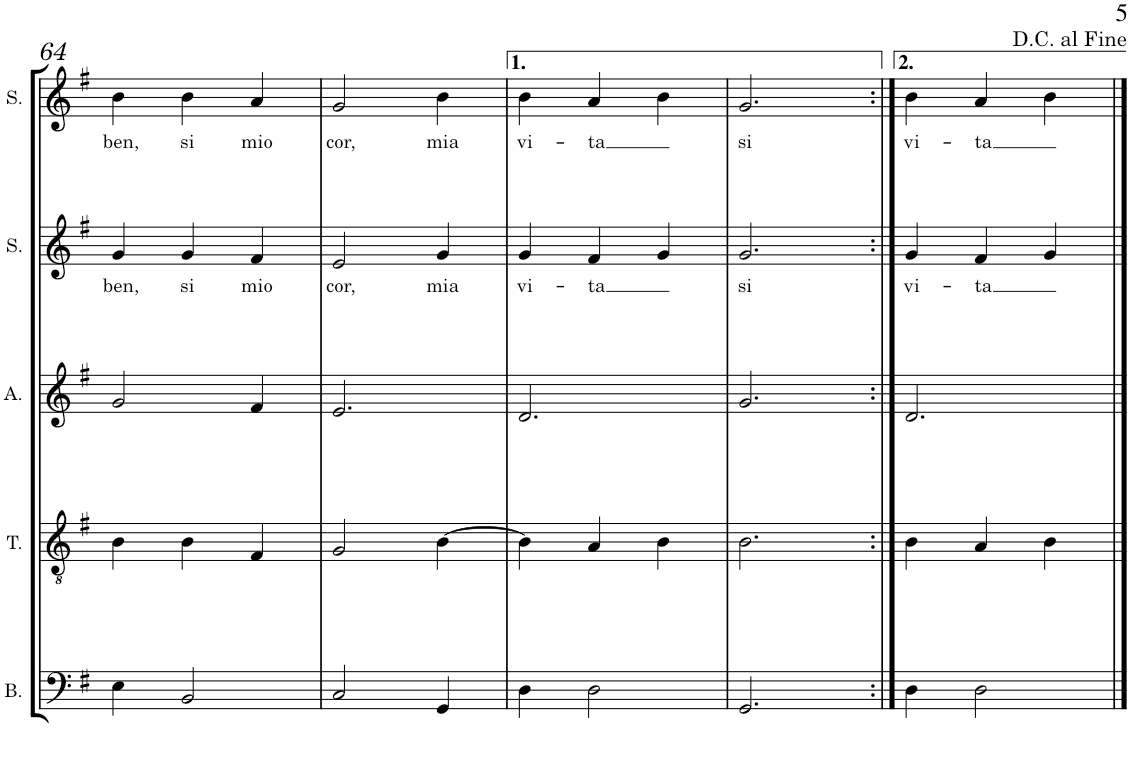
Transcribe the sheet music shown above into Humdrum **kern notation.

**kern	**kern	**kern	**kern	**text	**kern	**text
*part5	*part4	*part3	*part2	*part2	*part1	*part1
*staff5	*staff4	*staff3	*staff2	*staff2	*staff1	*staff1
*I"Bass	*I"Tenor	*I"Alto	*I"Soprano 2	*	*I"Soprano 1	*
*I'B.	*I'T.	*I'A.	*I'S.	*	*I'S.	*
!!LO:PB:g=z
*clefF4	*clefGv2	*clefG2	*clefG2	*	*clefG2	*
*k[f#]	*k[f#]	*k[f#]	*k[f#]	*	*k[f#]	*
*M3/4	*M3/4	*M3/4	*M3/4	*	*M3/4	*
=64	=64	=64	=64	=64	=64	=64
!	!	!	!	!LO:LY:b	!	!LO:LY:b
4E\	4B\	2g/	4g/	ben,	4b\	ben,
!	!	!	!	!LO:LY:b	!	!LO:LY:b
2BB/	4B\	.	4g/	si	4b\	si
!	!	!	!	!LO:LY:b	!	!LO:LY:b
.	4F#/	4f#/	4f#/	mio	4a/	mio
=65	=65	=65	=65	=65	=65	=65
!	!	!	!	!LO:LY:b	!	!LO:LY:b
2C/	2G/	2.e/	2e/	cor,	2g/	cor,
!	!	!	!	!LO:LY:b	!	!LO:LY:b
4GG/	[4B\	.	4g/	mia	4b\	mia
=66	=66	=66	=66	=66	=66	=66
!	!	!	!	!LO:LY:b	!	!LO:LY:b
4D\	4B\]	2.d/	4g/	vi-	4b\	vi-
!	!	!	!	!LO:LY:b	!	!LO:LY:b
2D\	4A/	.	4f#/	-ta	4a/	-ta
.	4B\	.	4g/	.	4b\	.
=67	=67	=67	=67	=67	=67	=67
!	!	!	!	!LO:LY:b	!	!LO:LY:b
2.GG/	2.B\	2.g/	2.g/	si	2.g/	si
=68:|!	=68:|!	=68:|!	=68:|!	=68:|!	=68:|!	=68:|!
!	!	!	!	!LO:LY:b	!	!LO:LY:b
4D\	4B\	2.d/	4g/	vi-	4b\	vi-
!	!	!	!	!LO:LY:b	!	!LO:LY:b
2D\	4A/	.	4f#/	-ta	4a/	-ta
.	4B\	.	4g/	.	4b\	.
==	==	==	==	==	==	==
*-	*-	*-	*-	*-	*-	*-
